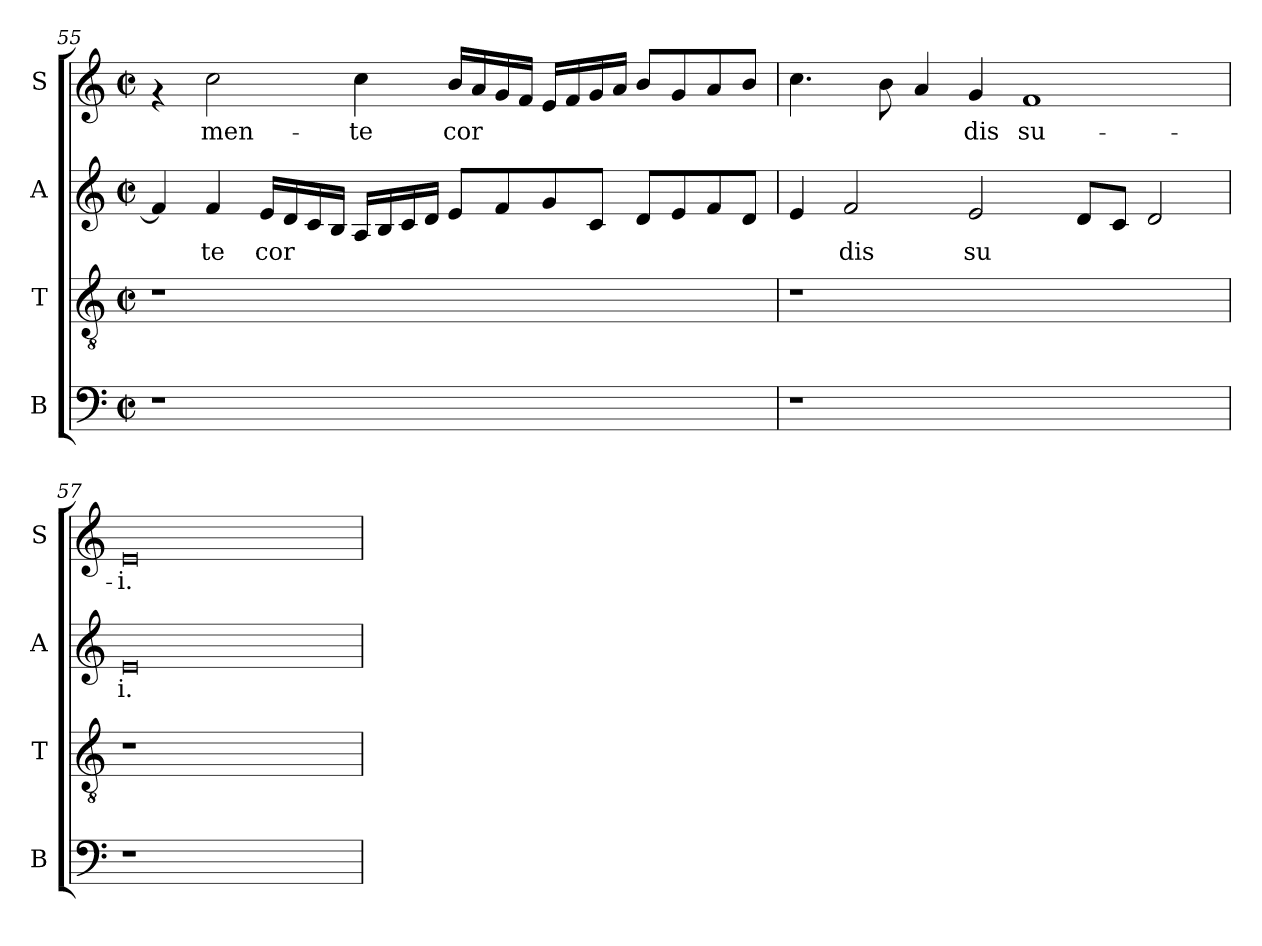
**kern	**kern	**kern	**text	**kern	**text
*part4	*part3	*part2	*part2	*part1	*part1
*staff4	*staff3	*staff2	*staff2	*staff1	*staff1
*I"B	*I"T	*I"A	*	*I"S	*
*I'B	*I'T	*I'A	*	*I'S	*
!!LO:PB:g=z
*clefF4	*clefGv2	*clefG2	*	*clefG2	*
*k[]	*k[]	*k[]	*	*k[]	*
*C:	*C:	*C:	*	*C:	*
*M2/2	*M2/2	*M2/2	*	*M2/2	*
*met(c|)	*met(c|)	*met(c|)	*	*met(c|)	*
=55	=55	=55	=55	=55	=55
!	!	!	!LO:LY:b:cj	!	!
1r	1r	4f/]	.	4rf	.
!	!	!	!LO:LY:b:cj	!	!LO:LY:b:cj
.	.	4f/	te	2cc\	men-
!	!	!	!LO:LY:b:cj	!	!
.	.	16e/L	cor	.	.
!	!	!	!LO:LY:b:cj	!	!
.	.	16d/	.	.	.
!	!	!	!LO:LY:b:cj	!	!
.	.	16c/	.	.	.
!	!	!	!LO:LY:b:cj	!	!
.	.	16B/J	.	.	.
!	!	!	!LO:LY:b:cj	!	!LO:LY:b:cj
.	.	16A/L	.	4cc\	-te
!	!	!	!LO:LY:b:cj	!	!
.	.	16B/	.	.	.
!	!	!	!LO:LY:b:cj	!	!
.	.	16c/	.	.	.
!	!	!	!LO:LY:b:cj	!	!
.	.	16d/J	.	.	.
!	!	!	!LO:LY:b:cj	!	!LO:LY:b:cj
1ryy	1ryy	8e/L	.	16b/L	cor-
!	!	!	!	!	!LO:LY:b:cj
.	.	.	.	16a/	--
!	!	!	!LO:LY:b:cj	!	!LO:LY:b:cj
.	.	8f/	.	16g/	--
!	!	!	!	!	!LO:LY:b:cj
.	.	.	.	16f/J	--
!	!	!	!LO:LY:b:cj	!	!LO:LY:b:cj
.	.	8g/	.	16e/L	--
!	!	!	!	!	!LO:LY:b:cj
.	.	.	.	16f/	--
!	!	!	!LO:LY:b:cj	!	!LO:LY:b:cj
.	.	8c/J	.	16g/	--
!	!	!	!	!	!LO:LY:b:cj
.	.	.	.	16a/J	--
!	!	!	!LO:LY:b:cj	!	!LO:LY:b:cj
.	.	8d/L	.	8b/L	--
!	!	!	!LO:LY:b:cj	!	!LO:LY:b:cj
.	.	8e/	.	8g/	--
!	!	!	!LO:LY:b:cj	!	!LO:LY:b:cj
.	.	8f/	.	8a/	--
!	!	!	!LO:LY:b:cj	!	!LO:LY:b:cj
.	.	8d/J	.	8b/J	--
=56	=56	=56	=56	=56	=56
!	!	!	!LO:LY:b:cj	!	!LO:LY:b:cj
1r	1r	4e/	.	4.cc\	--
!	!	!	!LO:LY:b:cj	!	!
.	.	2f/	dis	.	.
!	!	!	!	!	!LO:LY:b:cj
.	.	.	.	8b\	--
!	!	!	!	!	!LO:LY:b:cj
.	.	.	.	4a/	--
!	!	!	!LO:LY:b:cj	!	!LO:LY:b:cj
.	.	2e/	su	4g/	-dis
!	!	!	!	!	!LO:LY:b:cj
1ryy	1ryy	.	.	1f	su-
!	!	!	!LO:LY:b:cj	!	!
.	.	8d/L	.	.	.
!	!	!	!LO:LY:b:cj	!	!
.	.	8c/J	.	.	.
!	!	!	!LO:LY:b:cj	!	!
.	.	2d/	.	.	.
=57	=57	=57	=57	=57	=57
!	!	!	!LO:LY:b:cj	!	!LO:LY:b:cj
1r	1r	0e	i.	0e	-i.
1ryy	1ryy	.	.	.	.
=!	=!	=!	=!	=!	=!
*-	*-	*-	*-	*-	*-
